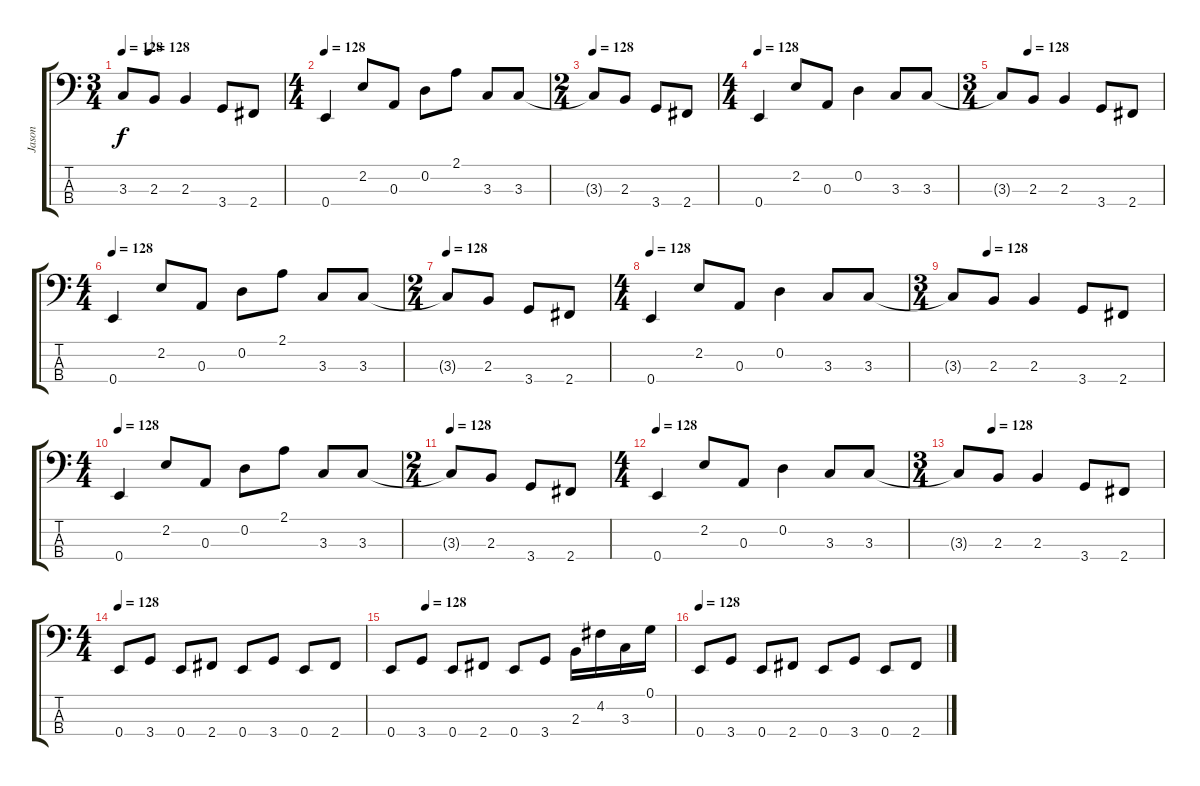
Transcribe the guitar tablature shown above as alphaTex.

\track ("Jason" "Jason") {instrument electricbasspick}
\staff {score tabs}
\tuning (G2 D2 A1 E1) {hide}
\ts (3 4)
\tempo 128
\tempo (128 0.16666666666666666)
\clef f4
\ks c
3.3{t}.8{dy f} 2.3.8 2.3.4 3.4.8 2.4.8 |
\ts (4 4)
\tempo 128
0.4.4 2.2.8 0.3.8 0.2.8 2.1.8 3.3.8 3.3.8 |
\ts (2 4)
\tempo 128
3.3{t}.8 2.3.8 3.4.8 2.4.8 |
\ts (4 4)
\tempo 128
0.4.4 2.2.8 0.3.8 0.2.4 3.3.8 3.3.8 |
\ts (3 4)
\tempo (128 0.16666666666666666)
3.3{t}.8 2.3.8 2.3.4 3.4.8 2.4.8 |
\ts (4 4)
\tempo 128
0.4.4 2.2.8 0.3.8 0.2.8 2.1.8 3.3.8 3.3.8 |
\ts (2 4)
\tempo 128
3.3{t}.8 2.3.8 3.4.8 2.4.8 |
\ts (4 4)
\tempo 128
0.4.4 2.2.8 0.3.8 0.2.4 3.3.8 3.3.8 |
\ts (3 4)
\tempo (128 0.16666666666666666)
3.3{t}.8 2.3.8 2.3.4 3.4.8 2.4.8 |
\ts (4 4)
\tempo 128
0.4.4 2.2.8 0.3.8 0.2.8 2.1.8 3.3.8 3.3.8 |
\ts (2 4)
\tempo 128
3.3{t}.8 2.3.8 3.4.8 2.4.8 |
\ts (4 4)
\tempo 128
0.4.4 2.2.8 0.3.8 0.2.4 3.3.8 3.3.8 |
\ts (3 4)
\tempo (128 0.16666666666666666)
3.3{t}.8 2.3.8 2.3.4 3.4.8 2.4.8 |
\ts (4 4)
\tempo 128
0.4.8 3.4.8 0.4.8 2.4.8 0.4.8 3.4.8 0.4.8 2.4.8 |
\tempo (128 0.125)
0.4.8 3.4.8 0.4.8 2.4.8 0.4.8 3.4.8 2.3.16 4.2.16 3.3.16 0.1.16 |
\tempo 128
0.4.8 3.4.8 0.4.8 2.4.8 0.4.8 3.4.8 0.4.8 2.4.8
